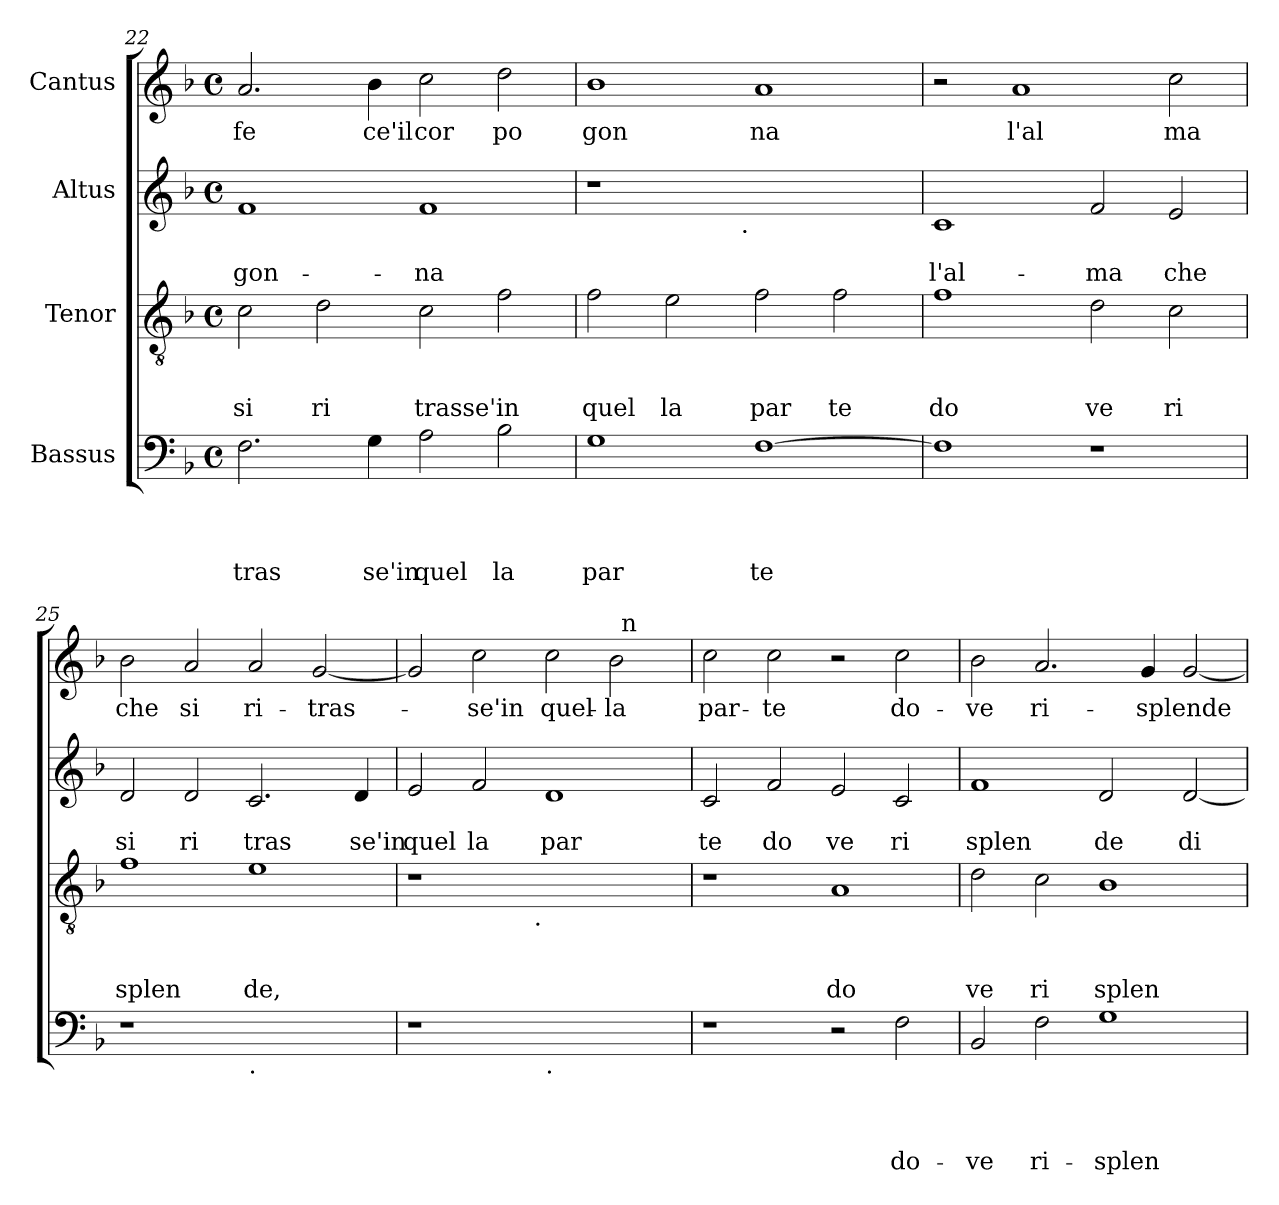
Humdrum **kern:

**kern	**text	**text	**text	**text	**kern	**text	**text	**text	**kern	**text	**text	**kern	**text
*part4	*part4	*part4	*part4	*part4	*part3	*part3	*part3	*part3	*part2	*part2	*part2	*part1	*part1
*staff4	*staff4	*staff4	*staff4	*staff4	*staff3	*staff3	*staff3	*staff3	*staff2	*staff2	*staff2	*staff1	*staff1
*I"Bassus	*	*	*	*	*I"Tenor	*	*	*	*I"Altus	*	*	*I"Cantus	*
*clefF4	*	*	*	*	*clefGv2	*	*	*	*clefG2	*	*	*clefG2	*
*k[b-]	*	*	*	*	*k[b-]	*	*	*	*k[b-]	*	*	*k[b-]	*
*F:	*	*	*	*	*F:	*	*	*	*F:	*	*	*F:	*
*M4/4	*	*	*	*	*M4/4	*	*	*	*M4/4	*	*	*M4/4	*
*met(c)	*	*	*	*	*met(c)	*	*	*	*met(c)	*	*	*met(c)	*
=22	=22	=22	=22	=22	=22	=22	=22	=22	=22	=22	=22	=22	=22
!	!	!	!	!LO:LY:b	!	!	!	!LO:LY:b	!	!	!LO:LY:b	!	!LO:LY:b
2.F\	.	.	.	tras	2c\	.	.	si	1f	.	gon-	2.a/	fe
!	!	!	!	!	!	!	!	!LO:LY:b	!	!	!	!	!
.	.	.	.	.	2d\	.	.	ri	.	.	.	.	.
!	!	!	!	!LO:LY:b	!	!	!	!	!	!	!	!	!LO:LY:b
4G\	.	.	.	se'in	.	.	.	.	.	.	.	4b-\	ce'il
!	!	!	!	!LO:LY:b	!	!	!	!LO:LY:b	!	!	!LO:LY:b	!	!LO:LY:b
2A\	.	.	.	quel	2c\	.	.	trasse'in	1f	.	-na	2cc\	cor
!	!	!	!	!LO:LY:b	!	!	!	!	!	!	!	!	!LO:LY:b
2B-\	.	.	.	la	2f\	.	.	.	.	.	.	2dd\	po
=23	=23	=23	=23	=23	=23	=23	=23	=23	=23	=23	=23	=23	=23
!	!	!	!	!LO:LY:b	!	!	!	!LO:LY:b	!	!	!	!	!LO:LY:b
*	*	*	*	*	*	*	*	*	*^	*	*	*	*
1G	.	.	.	par	2f\	.	.	quel	1r	2ryy	.	.	1b-	gon
!	!	!	!	!	!	!	!	!LO:LY:b	!	!	!	!	!	!
.	.	.	.	.	2e\	.	.	la	.	4...ryy	.	.	.	.
!	!	!	!	!	!	!	!	!	!	!LO:TX:b:t=.	!	!	!	!
.	.	.	.	.	.	.	.	.	.	1ryy	.	.	.	.
!	!	!	!	!LO:LY:b	!	!	!	!LO:LY:b	!	!	!	!	!	!LO:LY:b
[>1F	.	.	.	te	2f\	.	.	par	1ryy	.	.	.	1a	na
!	!	!	!	!	!	!	!	!LO:LY:b	!	!	!	!	!	!
.	.	.	.	.	2f\	.	.	te	.	.	.	.	.	.
.	.	.	.	.	.	.	.	.	.	32ryy	.	.	.	.
=24	=24	=24	=24	=24	=24	=24	=24	=24	=24	=24	=24	=24	=24	=24
!	!	!	!	!	!	!	!	!LO:LY:b	!	!	!	!LO:LY:b	!	!
*	*	*	*	*	*	*	*	*	*v	*v	*	*	*	*
1F]	.	.	.	.	1f	.	.	do	1c	.	l'al-	2r	.
!	!	!	!	!	!	!	!	!	!	!	!	!	!LO:LY:b
.	.	.	.	.	.	.	.	.	.	.	.	1a	l'al
!	!	!	!	!	!	!	!	!LO:LY:b	!	!	!LO:LY:b	!	!
1r	.	.	.	.	2d\	.	.	ve	2f/	.	-ma	.	.
!	!	!	!	!	!	!	!	!LO:LY:b	!	!	!LO:LY:b	!	!LO:LY:b
.	.	.	.	.	2c\	.	.	ri	2e/	.	che	2cc\	ma
!!LO:LB:g=z
=25	=25	=25	=25	=25	=25	=25	=25	=25	=25	=25	=25	=25	=25
!	!	!	!	!	!	!	!	!LO:LY:b	!	!	!LO:LY:b	!	!LO:LY:b
1r	.	.	.	.	1f	.	.	splen	2d/	.	si	2b-\	che
!	!	!	!	!	!	!	!	!	!	!	!LO:LY:b	!	!LO:LY:b
.	.	.	.	.	.	.	.	.	2d/	.	ri	2a/	si
!LO:TX:b:t=.	!	!	!	!	!	!	!	!	!	!	!	!	!
!	!	!	!	!	!	!	!	!LO:LY:b	!	!	!LO:LY:b	!	!LO:LY:b
1ryy	.	.	.	.	1e	.	.	de,	2.c/	.	tras	2a/	ri-
!	!	!	!	!	!	!	!	!	!	!	!	!	!LO:LY:b
.	.	.	.	.	.	.	.	.	.	.	.	[<2g/	-tras-
!	!	!	!	!	!	!	!	!	!	!	!LO:LY:b	!	!
.	.	.	.	.	.	.	.	.	4d/	.	se'in	.	.
=26	=26	=26	=26	=26	=26	=26	=26	=26	=26	=26	=26	=26	=26
!	!	!	!	!	!	!	!	!	!	!	!LO:LY:b	!	!
*	*	*	*	*	*^	*	*	*	*	*	*	*^	*
1r	.	.	.	.	1r	2ryy	.	.	.	2e/	.	quel	2g/]	1ryy	.
!	!	!	!	!	!	!	!	!	!	!	!	!LO:LY:b	!	!	!LO:LY:b
.	.	.	.	.	.	4...ryy	.	.	.	2f/	.	la	2cc\	.	-se'in
!	!	!	!	!	!	!LO:TX:b:t=.	!	!	!	!	!	!	!	!	!
.	.	.	.	.	.	1ryy	.	.	.	.	.	.	.	.	.
!LO:TX:b:t=.	!	!	!	!	!	!	!	!	!	!	!	!	!	!	!
!	!	!	!	!	!	!	!	!	!	!	!	!LO:LY:b	!	!	!LO:LY:b
1ryy	.	.	.	.	1ryy	.	.	.	.	1d	.	par	2cc\	2ryy	quel-
!	!	!	!	!	!	!	!	!	!	!	!	!	!	!	!LO:LY:b
.	.	.	.	.	.	.	.	.	.	.	.	.	2b-\	32ryy	-la
!	!	!	!	!	!	!	!	!	!	!	!	!	!	!LO:TX:a:t=n	!
.	.	.	.	.	.	.	.	.	.	.	.	.	.	4...ryy	.
.	.	.	.	.	.	32ryy	.	.	.	.	.	.	.	.	.
=27	=27	=27	=27	=27	=27	=27	=27	=27	=27	=27	=27	=27	=27	=27	=27
!	!	!	!	!	!	!	!	!	!	!	!	!LO:LY:b	!	!	!LO:LY:b
*	*	*	*	*	*v	*v	*	*	*	*	*	*	*v	*v	*
1r	.	.	.	.	1r	.	.	.	2c/	.	te	2cc\	par-
!	!	!	!	!	!	!	!	!	!	!	!LO:LY:b	!	!LO:LY:b
.	.	.	.	.	.	.	.	.	2f/	.	do	2cc\	-te
!	!	!	!	!	!	!	!	!LO:LY:b	!	!	!LO:LY:b	!	!
2r	.	.	.	.	1A	.	.	do	2e/	.	ve	2r	.
!	!	!	!	!LO:LY:b	!	!	!	!	!	!	!LO:LY:b	!	!LO:LY:b
2F\	.	.	.	do-	.	.	.	.	2c/	.	ri	2cc\	do-
=28	=28	=28	=28	=28	=28	=28	=28	=28	=28	=28	=28	=28	=28
!	!	!	!	!LO:LY:b	!	!	!	!LO:LY:b	!	!	!LO:LY:b	!	!LO:LY:b
2BB-/	.	.	.	-ve	2d\	.	.	ve	1f	.	splen	2b-\	-ve
!	!	!	!	!LO:LY:b	!	!	!	!LO:LY:b	!	!	!	!	!LO:LY:b
2F\	.	.	.	ri-	2c\	.	.	ri	.	.	.	2.a/	ri-
!	!	!	!	!LO:LY:b	!	!	!	!LO:LY:b	!	!	!LO:LY:b	!	!
1G	.	.	.	-splen-	1B-	.	.	splen	2d/	.	de	.	.
!	!	!	!	!	!	!	!	!	!	!	!	!	!LO:LY:b
.	.	.	.	.	.	.	.	.	.	.	.	4g/	-splende
!	!	!	!	!	!	!	!	!	!	!	!LO:LY:b	!	!
.	.	.	.	.	.	.	.	.	[<2d/	.	di	[<2g/	.
=	=	=	=	=	=	=	=	=	=	=	=	=	=
*-	*-	*-	*-	*-	*-	*-	*-	*-	*-	*-	*-	*-	*-
